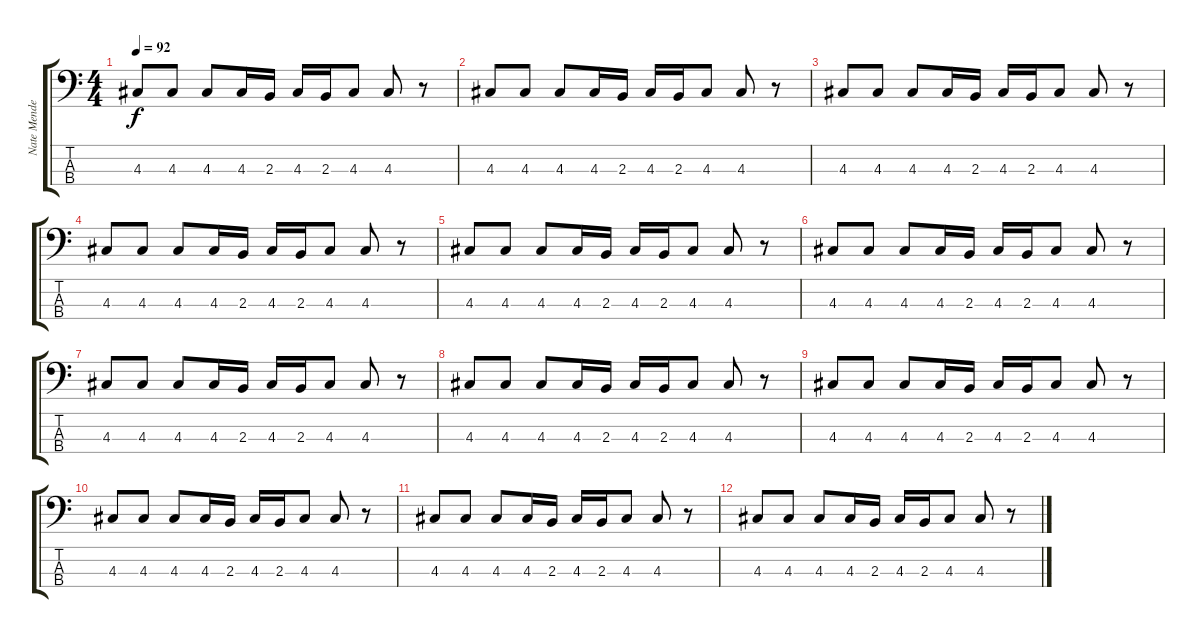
\track ("Nate Mendel (Bass)" "Nate Mende") {instrument electricbassfinger}
\staff {score tabs}
\tuning (G2 D2 A1 E1) {hide}
\ts (4 4)
\tempo 92
\clef f4
\ks c
4.3.8{dy f} 4.3.8 4.3.8 4.3.16 2.3.16 4.3.16 2.3.16 4.3.8 4.3.8 r.8 |
4.3.8 4.3.8 4.3.8 4.3.16 2.3.16 4.3.16 2.3.16 4.3.8 4.3.8 r.8 |
4.3.8 4.3.8 4.3.8 4.3.16 2.3.16 4.3.16 2.3.16 4.3.8 4.3.8 r.8 |
4.3.8 4.3.8 4.3.8 4.3.16 2.3.16 4.3.16 2.3.16 4.3.8 4.3.8 r.8 |
4.3.8 4.3.8 4.3.8 4.3.16 2.3.16 4.3.16 2.3.16 4.3.8 4.3.8 r.8 |
4.3.8 4.3.8 4.3.8 4.3.16 2.3.16 4.3.16 2.3.16 4.3.8 4.3.8 r.8 |
4.3.8 4.3.8 4.3.8 4.3.16 2.3.16 4.3.16 2.3.16 4.3.8 4.3.8 r.8 |
4.3.8 4.3.8 4.3.8 4.3.16 2.3.16 4.3.16 2.3.16 4.3.8 4.3.8 r.8 |
4.3.8 4.3.8 4.3.8 4.3.16 2.3.16 4.3.16 2.3.16 4.3.8 4.3.8 r.8 |
4.3.8 4.3.8 4.3.8 4.3.16 2.3.16 4.3.16 2.3.16 4.3.8 4.3.8 r.8 |
4.3.8 4.3.8 4.3.8 4.3.16 2.3.16 4.3.16 2.3.16 4.3.8 4.3.8 r.8 |
4.3.8 4.3.8 4.3.8 4.3.16 2.3.16 4.3.16 2.3.16 4.3.8 4.3.8 r.8
